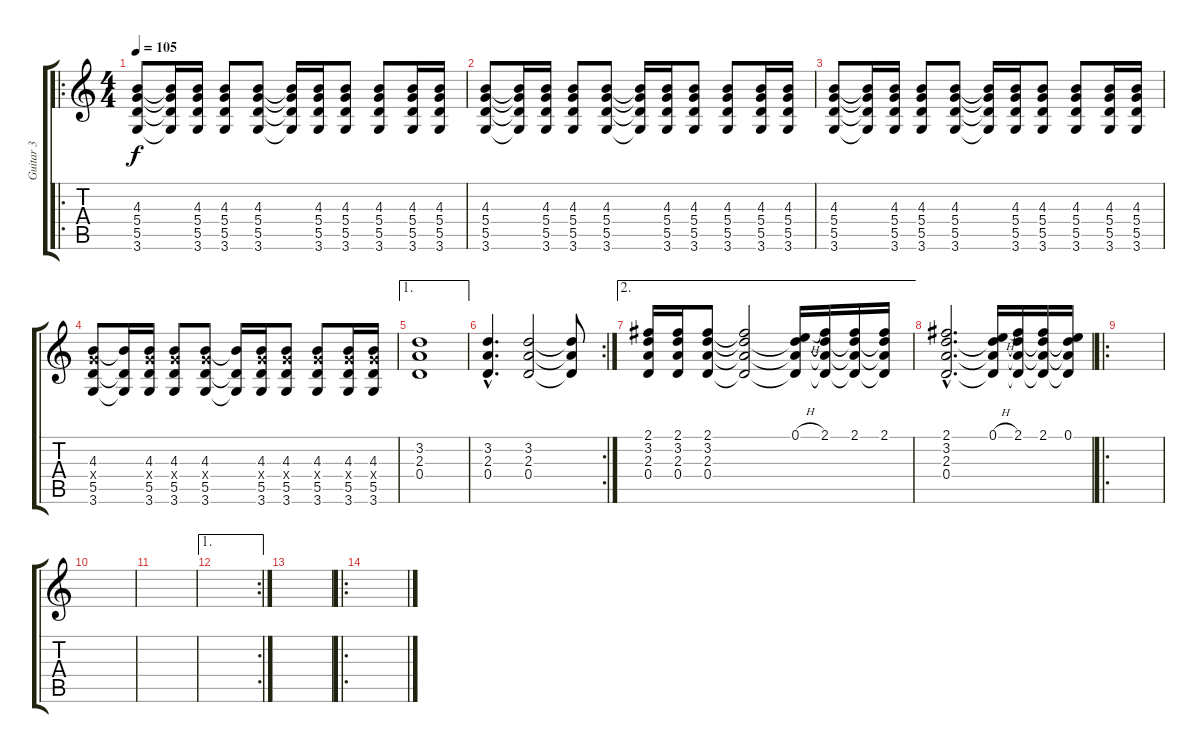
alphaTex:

\track ("Guitar 3" "Guitar 3") {instrument distortionguitar}
\staff {score tabs}
\tuning (E4 B3 G3 D3 A2 E2) {hide}
\ro
\ts (4 4)
\tempo 105
\clef g2
\ks c
(4.3 5.4 5.5 3.6).8{dy f} (4.3{t} 5.4{t} 5.5{t} 3.6{t}).16 (4.3 5.4 5.5 3.6).16 (4.3 5.4 5.5 3.6).8 (4.3 5.4 5.5 3.6).8 (4.3{t} 5.4{t} 5.5{t} 3.6{t}).16 (4.3 5.4 5.5 3.6).16 (4.3 5.4 5.5 3.6).8 (4.3 5.4 5.5 3.6).8 (4.3 5.4 5.5 3.6).16 (4.3 5.4 5.5 3.6).16 |
(4.3 5.4 5.5 3.6).8 (4.3{t} 5.4{t} 5.5{t} 3.6{t}).16 (4.3 5.4 5.5 3.6).16 (4.3 5.4 5.5 3.6).8 (4.3 5.4 5.5 3.6).8 (4.3{t} 5.4{t} 5.5{t} 3.6{t}).16 (4.3 5.4 5.5 3.6).16 (4.3 5.4 5.5 3.6).8 (4.3 5.4 5.5 3.6).8 (4.3 5.4 5.5 3.6).16 (4.3 5.4 5.5 3.6).16 |
(4.3 5.4 5.5 3.6).8 (4.3{t} 5.4{t} 5.5{t} 3.6{t}).16 (4.3 5.4 5.5 3.6).16 (4.3 5.4 5.5 3.6).8 (4.3 5.4 5.5 3.6).8 (4.3{t} 5.4{t} 5.5{t} 3.6{t}).16 (4.3 5.4 5.5 3.6).16 (4.3 5.4 5.5 3.6).8 (4.3 5.4 5.5 3.6).8 (4.3 5.4 5.5 3.6).16 (4.3 5.4 5.5 3.6).16 |
(4.3 5.4{x} 5.5 3.6).8 (4.3{t} 5.5{t} 3.6{t}).16 (4.3 5.4{x} 5.5 3.6).16 (4.3 5.4{x} 5.5 3.6).8 (4.3 5.4{x} 5.5 3.6).8 (4.3{t} 5.5{t} 3.6{t}).16 (4.3 5.4{x} 5.5 3.6).16 (4.3 5.4{x} 5.5 3.6).8 (4.3 5.4{x} 5.5 3.6).8 (4.3 5.4{x} 5.5 3.6).16 (4.3 5.4{x} 5.5 3.6).16 |
\ae 1
(3.2 2.3 0.4).1 |
\rc 2
(3.2{hac} 2.3{hac} 0.4{hac}).4{d} (3.2 2.3 0.4).2 (3.2{t} 2.3{t} 0.4{t}).8 |
\ae 2
(2.1 3.2 2.3 0.4).16 (2.1 3.2 2.3 0.4).16 (2.1 3.2 2.3 0.4).8 (2.1{t} 3.2{t} 2.3{t} 0.4{t}).2 (0.1{h} 3.2{t} 2.3{t} 0.4{t}).16 (2.1 3.2{t} 2.3{t} 0.4{t}).16 (2.1 3.2{t} 2.3{t} 0.4{t}).16 (2.1 3.2{t} 2.3{t} 0.4{t}).16 |
(2.1{hac} 3.2{hac} 2.3{hac} 0.4{hac}).2{d} (0.1{h} 3.2{t} 2.3{t} 0.4{t}).16 (2.1 3.2{t} 2.3{t} 0.4{t}).16 (2.1 3.2{t} 2.3{t} 0.4{t}).16 (0.1 3.2{t} 2.3{t} 0.4{t}).16 |
\ro
|
|
|
\ae 1
\rc 2
|
|
\ro
